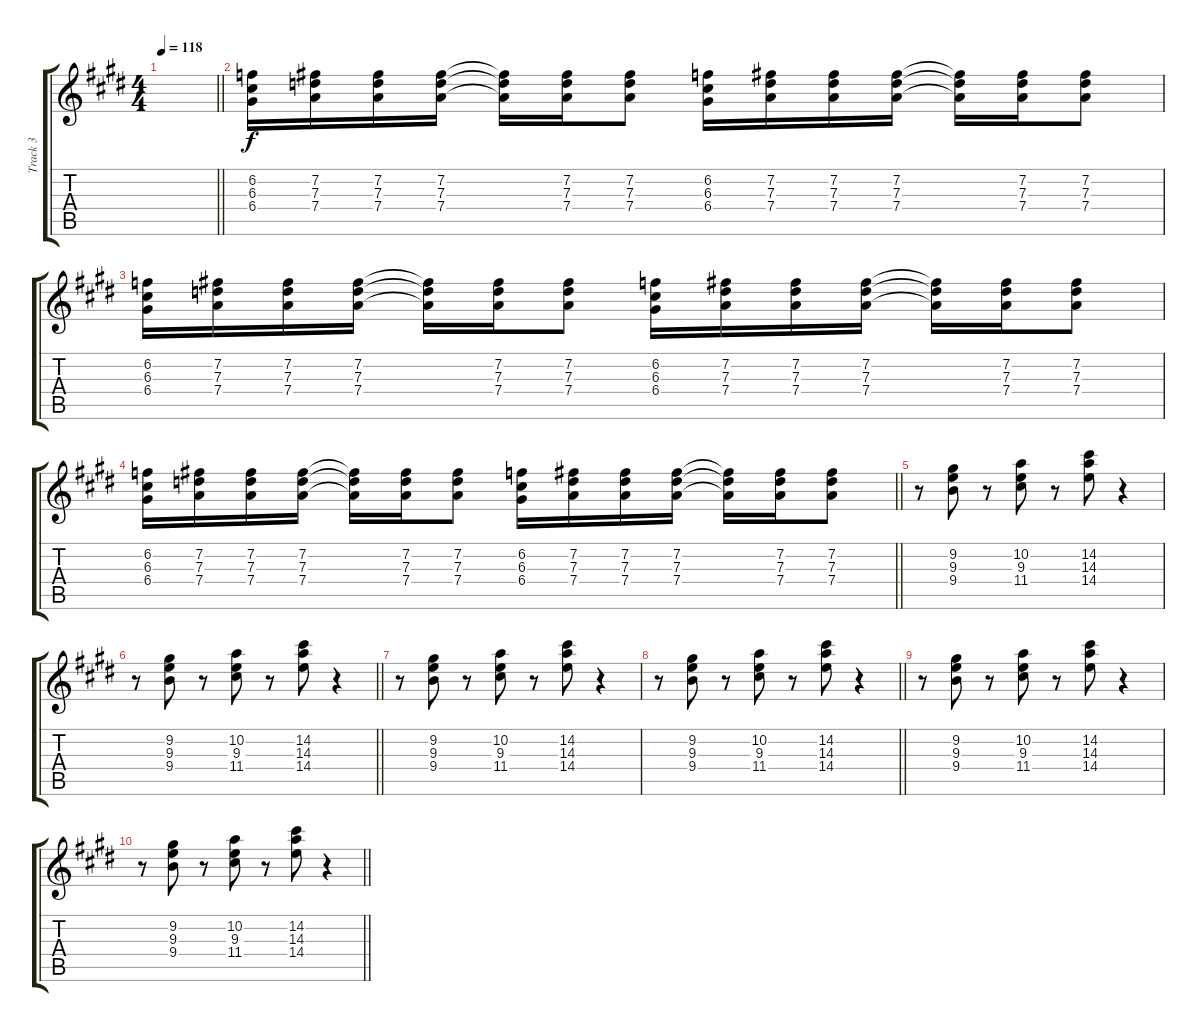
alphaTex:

\track ("Track 3" "Track 3") {instrument overdrivenguitar}
\staff {score tabs}
\tuning (E4 B3 G3 D3 A2 E2) {hide}
\ts (4 4)
\tempo 118
\clef g2
\barLineRight lightlight
\ks e
|
(6.2 6.3 6.4).16 (7.2 7.3 7.4).16 (7.2 7.3 7.4).16 (7.2 7.3 7.4).16 (7.2{t} 7.3{t} 7.4{t}).16 (7.2 7.3 7.4).16 (7.2 7.3 7.4).8 (6.2 6.3 6.4).16 (7.2 7.3 7.4).16 (7.2 7.3 7.4).16 (7.2 7.3 7.4).16 (7.2{t} 7.3{t} 7.4{t}).16 (7.2 7.3 7.4).16 (7.2 7.3 7.4).8 |
(6.2 6.3 6.4).16 (7.2 7.3 7.4).16 (7.2 7.3 7.4).16 (7.2 7.3 7.4).16 (7.2{t} 7.3{t} 7.4{t}).16 (7.2 7.3 7.4).16 (7.2 7.3 7.4).8 (6.2 6.3 6.4).16 (7.2 7.3 7.4).16 (7.2 7.3 7.4).16 (7.2 7.3 7.4).16 (7.2{t} 7.3{t} 7.4{t}).16 (7.2 7.3 7.4).16 (7.2 7.3 7.4).8 |
\barLineRight lightlight
(6.2 6.3 6.4).16 (7.2 7.3 7.4).16 (7.2 7.3 7.4).16 (7.2 7.3 7.4).16 (7.2{t} 7.3{t} 7.4{t}).16 (7.2 7.3 7.4).16 (7.2 7.3 7.4).8 (6.2 6.3 6.4).16 (7.2 7.3 7.4).16 (7.2 7.3 7.4).16 (7.2 7.3 7.4).16 (7.2{t} 7.3{t} 7.4{t}).16 (7.2 7.3 7.4).16 (7.2 7.3 7.4).8 |
r.8 (9.2 9.3 9.4).8 r.8 (10.2 9.3 11.4).8 r.8 (14.2 14.3 14.4).8 r.4 |
\barLineRight lightlight
r.8 (9.2 9.3 9.4).8 r.8 (10.2 9.3 11.4).8 r.8 (14.2 14.3 14.4).8 r.4 |
r.8 (9.2 9.3 9.4).8 r.8 (10.2 9.3 11.4).8 r.8 (14.2 14.3 14.4).8 r.4 |
\barLineRight lightlight
r.8 (9.2 9.3 9.4).8 r.8 (10.2 9.3 11.4).8 r.8 (14.2 14.3 14.4).8 r.4 |
r.8 (9.2 9.3 9.4).8 r.8 (10.2 9.3 11.4).8 r.8 (14.2 14.3 14.4).8 r.4 |
\barLineRight lightlight
r.8 (9.2 9.3 9.4).8 r.8 (10.2 9.3 11.4).8 r.8 (14.2 14.3 14.4).8 r.4
